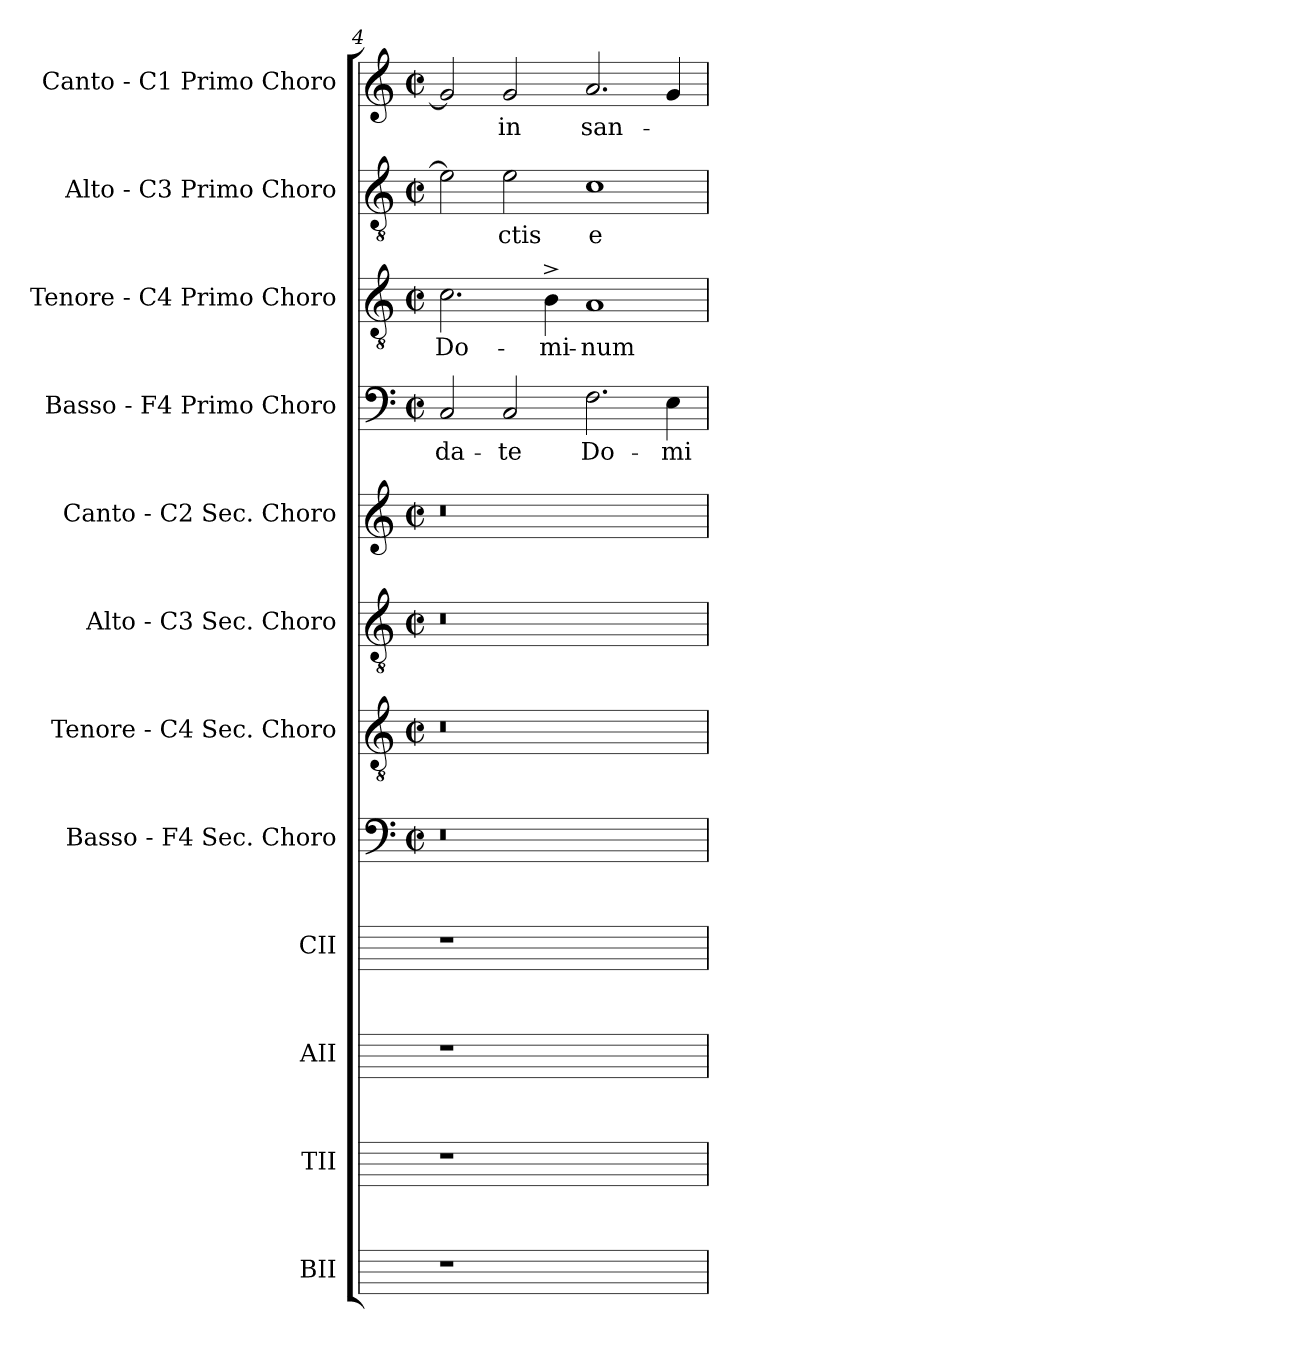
**kern	**kern	**kern	**kern	**kern	**kern	**kern	**kern	**kern	**text	**kern	**text	**kern	**text	**kern	**text
*part12	*part11	*part10	*part9	*part8	*part7	*part6	*part5	*part4	*part4	*part3	*part3	*part2	*part2	*part1	*part1
*staff12	*staff11	*staff10	*staff9	*staff8	*staff7	*staff6	*staff5	*staff4	*staff4	*staff3	*staff3	*staff2	*staff2	*staff1	*staff1
*I"BII	*I"TII	*I"AII	*I"CII	*I"Basso - F4  Sec. Choro	*I"Tenore - C4  Sec. Choro	*I"Alto - C3  Sec. Choro	*I"Canto - C2  Sec. Choro	*I"Basso - F4  Primo Choro	*	*I"Tenore - C4  Primo Choro	*	*I"Alto - C3  Primo Choro	*	*I"Canto - C1  Primo Choro	*
*I'BII	*I'TII	*I'AII	*I'CII	*I'Ch	*I'Ch	*I'Ch	*I'Ch	*I'BI	*	*I'TI	*	*I'AI	*	*I'CI	*
*	*	*	*	*clefF4	*clefGv2	*clefGv2	*clefG2	*clefF4	*	*clefGv2	*	*clefGv2	*	*clefG2	*
*	*	*	*	*M2/2	*M2/2	*M2/2	*M2/2	*M2/2	*	*M2/2	*	*M2/2	*	*M2/2	*
*	*	*	*	*met(c|)	*met(c|)	*met(c|)	*met(c|)	*met(c|)	*	*met(c|)	*	*met(c|)	*	*met(c|)	*
=4	=4	=4	=4	=4	=4	=4	=4	=4	=4	=4	=4	=4	=4	=4	=4
!	!	!	!	!	!	!	!	!	!LO:LY:b	!	!LO:LY:b	!	!	!	!
1r	1r	1r	1r	0r	0r	0r	0r	2C/	-da-	2.c\	Do-	2e\]	.	2g/]	.
!	!	!	!	!	!	!	!	!	!LO:LY:b:rj	!	!	!	!LO:LY:b:cj	!	!LO:LY:b:cj
.	.	.	.	.	.	.	.	2C/	-te	.	.	2e\	-ctis	2g/	in
!	!	!	!	!	!	!	!	!	!	!	!LO:LY:b:cj	!	!	!	!
.	.	.	.	.	.	.	.	.	.	4B^<\	-mi-	.	.	.	.
!	!	!	!	!	!	!	!	!	!LO:LY:b	!	!LO:LY:b:rj	!	!LO:LY:b:rj	!	!LO:LY:b:cj
1ryy	1ryy	1ryy	1ryy	.	.	.	.	2.F\	Do-	[<1A	-num	1c	e-	2.a/	san-
!	!	!	!	!	!	!	!	!	!LO:LY:b:rj	!	!	!	!	!	!
.	.	.	.	.	.	.	.	4E\	-mi-	.	.	.	.	4g/	.
=	=	=	=	=	=	=	=	=	=	=	=	=	=	=	=
*-	*-	*-	*-	*-	*-	*-	*-	*-	*-	*-	*-	*-	*-	*-	*-
